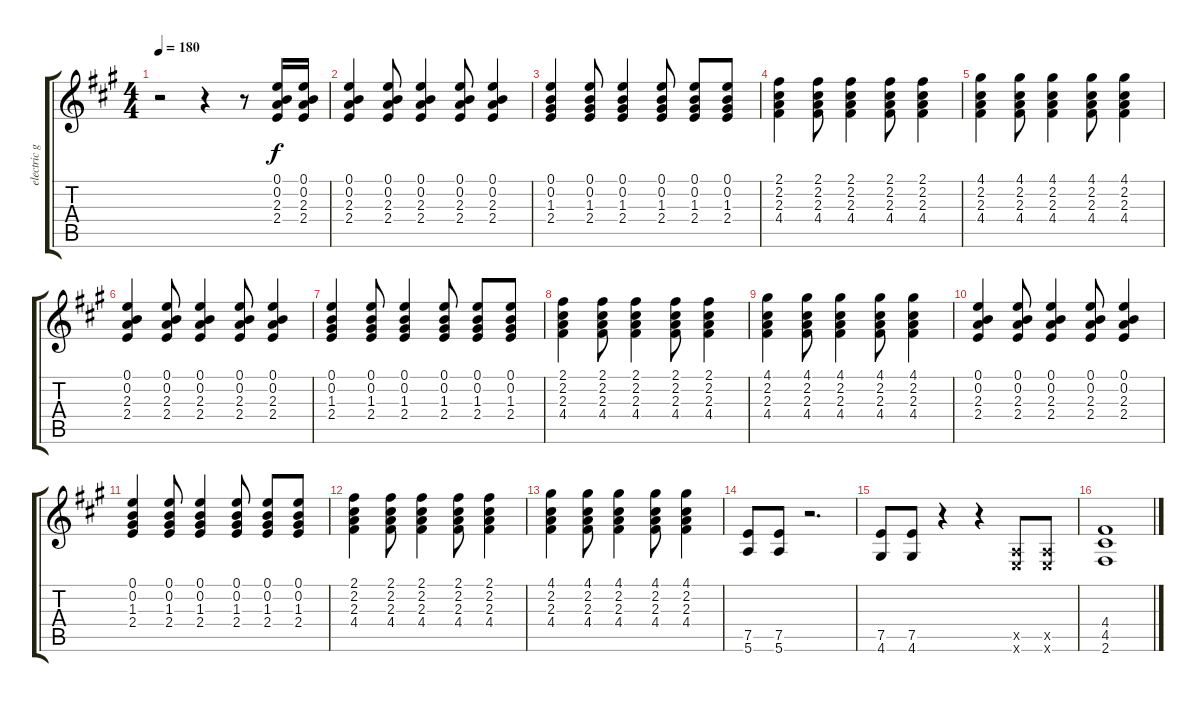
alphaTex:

\track ("electric guitar 1" "electric g") {instrument electricguitarclean}
\staff {score tabs}
\tuning (E4 B3 G3 D3 A2 E2) {hide}
\ts (4 4)
\tempo 180
\clef g2
\ks a
r.2{dy f instrument electricguitarclean} r.4 r.8 (0.1 0.2 2.3 2.4).16 (0.1 0.2 2.3 2.4).16 |
(0.1 0.2 2.3 2.4).4 (0.1 0.2 2.3 2.4).8 (0.1 0.2 2.3 2.4).4 (0.1 0.2 2.3 2.4).8 (0.1 0.2 2.3 2.4).4 |
(0.1 0.2 1.3 2.4).4 (0.1 0.2 1.3 2.4).8 (0.1 0.2 1.3 2.4).4 (0.1 0.2 1.3 2.4).8 (0.1 0.2 1.3 2.4).8 (0.1 0.2 1.3 2.4).8 |
(2.1 2.2 2.3 4.4).4 (2.1 2.2 2.3 4.4).8 (2.1 2.2 2.3 4.4).4 (2.1 2.2 2.3 4.4).8 (2.1 2.2 2.3 4.4).4 |
(4.1 2.2 2.3 4.4).4 (4.1 2.2 2.3 4.4).8 (4.1 2.2 2.3 4.4).4 (4.1 2.2 2.3 4.4).8 (4.1 2.2 2.3 4.4).4 |
(0.1 0.2 2.3 2.4).4 (0.1 0.2 2.3 2.4).8 (0.1 0.2 2.3 2.4).4 (0.1 0.2 2.3 2.4).8 (0.1 0.2 2.3 2.4).4 |
(0.1 0.2 1.3 2.4).4 (0.1 0.2 1.3 2.4).8 (0.1 0.2 1.3 2.4).4 (0.1 0.2 1.3 2.4).8 (0.1 0.2 1.3 2.4).8 (0.1 0.2 1.3 2.4).8 |
(2.1 2.2 2.3 4.4).4 (2.1 2.2 2.3 4.4).8 (2.1 2.2 2.3 4.4).4 (2.1 2.2 2.3 4.4).8 (2.1 2.2 2.3 4.4).4 |
(4.1 2.2 2.3 4.4).4 (4.1 2.2 2.3 4.4).8 (4.1 2.2 2.3 4.4).4 (4.1 2.2 2.3 4.4).8 (4.1 2.2 2.3 4.4).4 |
(0.1 0.2 2.3 2.4).4 (0.1 0.2 2.3 2.4).8 (0.1 0.2 2.3 2.4).4 (0.1 0.2 2.3 2.4).8 (0.1 0.2 2.3 2.4).4 |
(0.1 0.2 1.3 2.4).4 (0.1 0.2 1.3 2.4).8 (0.1 0.2 1.3 2.4).4 (0.1 0.2 1.3 2.4).8 (0.1 0.2 1.3 2.4).8 (0.1 0.2 1.3 2.4).8 |
(2.1 2.2 2.3 4.4).4 (2.1 2.2 2.3 4.4).8 (2.1 2.2 2.3 4.4).4 (2.1 2.2 2.3 4.4).8 (2.1 2.2 2.3 4.4).4 |
(4.1 2.2 2.3 4.4).4 (4.1 2.2 2.3 4.4).8 (4.1 2.2 2.3 4.4).4 (4.1 2.2 2.3 4.4).8 (4.1 2.2 2.3 4.4).4 |
(7.5 5.6).8 (7.5 5.6).8 r.2{d} |
(7.5 4.6).8 (7.5 4.6).8 r.4 r.4 (0.5{x} 0.6{x}).8 (0.5{x} 0.6{x}).8 |
(4.4 4.5 2.6).1
